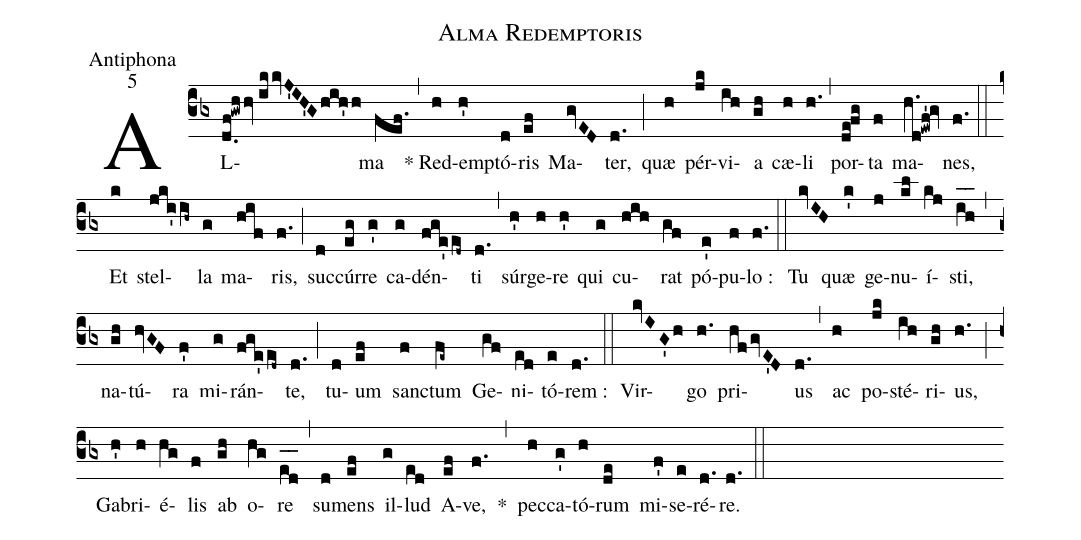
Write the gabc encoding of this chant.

name:Alma Redemptoris;
office-part:Antiphona;
mode:5;
%%
(cb3) AL(d.0f!gwhhv//ikkvJ'IH'Ghih'h)ma(fef.) (,) * Red(h)em(h')ptó(d)ris(ef) Ma(gvED)ter,(d.) (;) quæ(h) pér(jk)vi(ih)a(gh) cæ(h)li(h.) (,) por(de!fg)ta(f) ma(h.d!ewf'!gv)nes,(f.) (::) Et(k) stel(jki'ih~)la(g) ma(hif)ris,(f.) (;) suc(d)cúr(eg)re(g') ca(g)dén(fge'ed~)ti(d.) (,) súr(h')ge(h)re(h') qui(g) cu(hih)rat(gf) pó(e')pu(f)lo :(f.) (::) Tu(kvIH) quæ(k') ge(j)nu(kl)í(kj)sti,(i_[oh:h]h_[oh:h]) (,) na(gh)tú(hvGF)ra(f') mi(g)rán(fge'ed~)te,(d.) (;) tu(d)um(ef) san(f)ctum(fe~) Ge(gf)ni(ed)tó(e)rem :(d.) (::) Vir(kvIG'h)go(h.) pri(hfgvE'D)us(d.) (,) ac(h) po(jk)sté(ih)ri(gh)us,(h.) (;) Ga(h')bri(h)é(hg)lis(f) ab(gh) o(hg)re(e_[oh:h]d_[oh:h]) (,) su(d)mens(ef) il(g)lud(ed) A(ef)ve,(f.) *(,) pec(h)ca(g')tó(h)rum(de) mi(f')se(e)ré(d.)re.(d.) (::)
